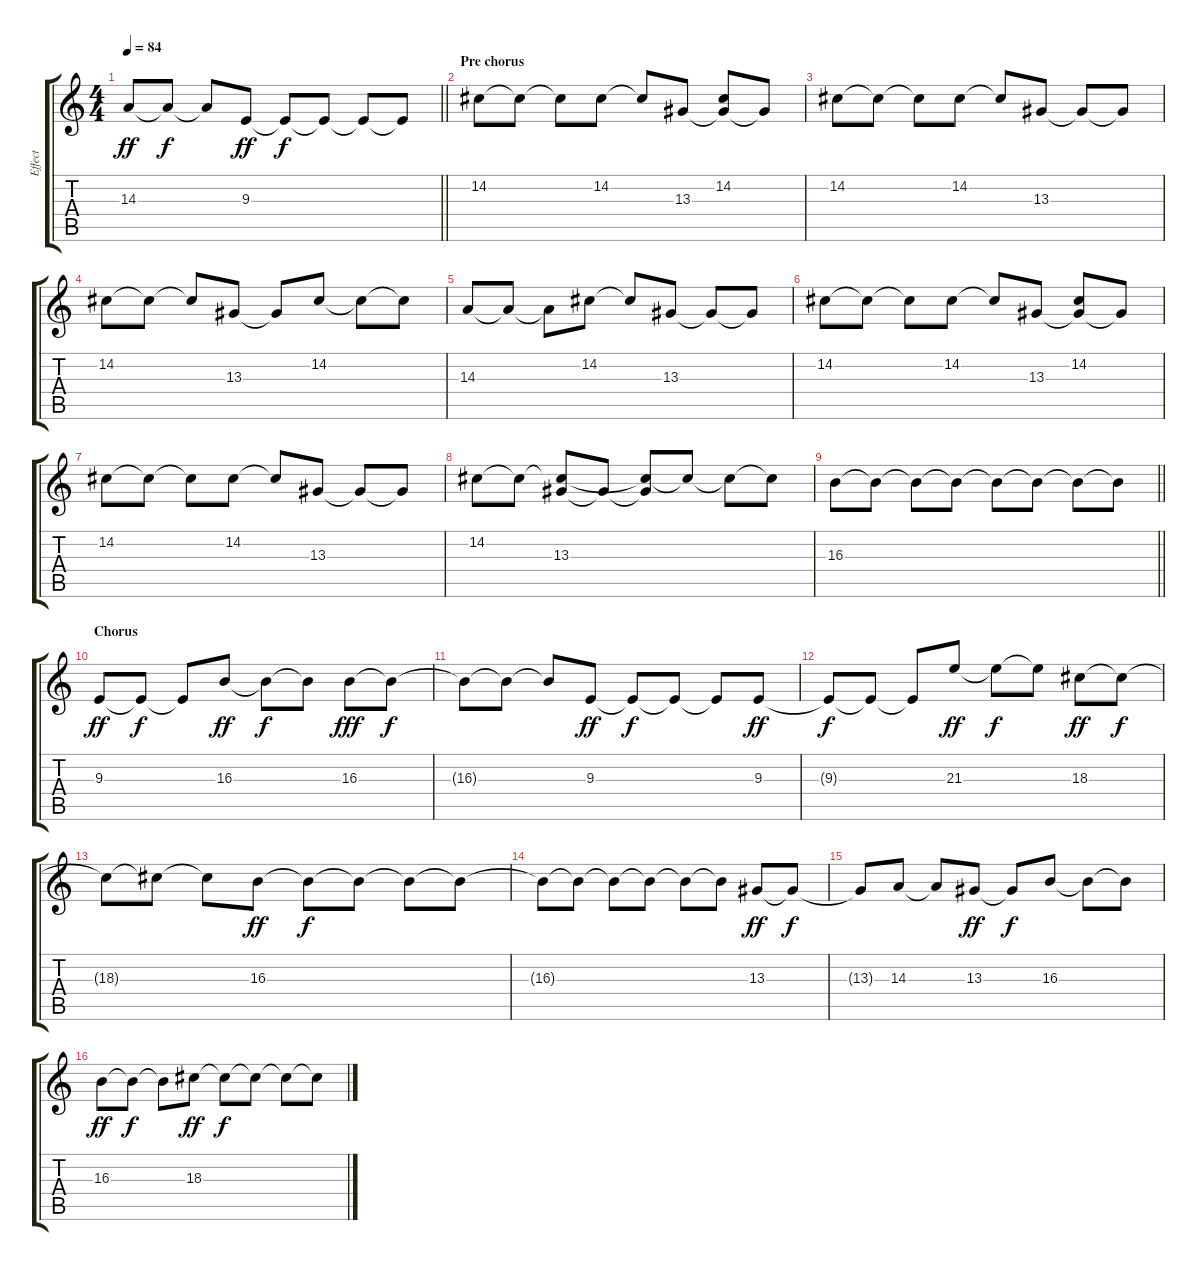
\track ("Effect" "Effect") {instrument fx5brightness}
\staff {score tabs}
\tuning (E4 B3 G3 D3 A2 E2) {hide}
\ts (4 4)
\tempo 84
\clef g2
\barLineRight lightlight
\ks c
14.3.8{dy ff} 14.3{t}.8{dy f} 14.3{t}.8 9.3.8{dy ff} 9.3{t}.8{dy f} 9.3{t}.8 9.3{t}.8 9.3{t}.8 |
\section ("" "Pre chorus")
14.2.8 14.2{t}.8 14.2{t}.8 14.2.8 14.2{t}.8 13.3.8 (14.2 13.3{t}).8 13.3{t}.8 |
14.2.8 14.2{t}.8 14.2{t}.8 14.2.8 14.2{t}.8 13.3.8 13.3{t}.8 13.3{t}.8 |
14.2.8 14.2{t}.8 14.2{t}.8 13.3.8 13.3{t}.8 14.2.8 14.2{t}.8 14.2{t}.8 |
14.3.8 14.3{t}.8 14.3{t}.8 14.2.8 14.2{t}.8 13.3.8 13.3{t}.8 13.3{t}.8 |
14.2.8 14.2{t}.8 14.2{t}.8 14.2.8 14.2{t}.8 13.3.8 (14.2 13.3{t}).8 13.3{t}.8 |
14.2.8 14.2{t}.8 14.2{t}.8 14.2.8 14.2{t}.8 13.3.8 13.3{t}.8 13.3{t}.8 |
14.2.8 14.2{t}.8 (14.2{t} 13.3).8 13.3{t}.8 (14.2{t} 13.3{t}).8 14.2{t}.8 14.2{t}.8 14.2{t}.8 |
\barLineRight lightlight
16.3.8 16.3{t}.8 16.3{t}.8 16.3{t}.8 16.3{t}.8 16.3{t}.8 16.3{t}.8 16.3{t}.8 |
\section ("" "Chorus")
9.3.8{dy ff} 9.3{t}.8{dy f} 9.3{t}.8 16.3.8{dy ff} 16.3{t}.8{dy f} 16.3{t}.8 16.3.8{dy fff} 16.3{t}.8{dy f} |
16.3{t}.8 16.3{t}.8 16.3{t}.8 9.3.8{dy ff} 9.3{t}.8{dy f} 9.3{t}.8 9.3{t}.8 9.3.8{dy ff} |
9.3{t}.8{dy f} 9.3{t}.8 9.3{t}.8 21.3.8{dy ff} 21.3{t}.8{dy f} 21.3{t}.8 18.3.8{dy ff} 18.3{t}.8{dy f} |
18.3{t}.8 18.3{t}.8 18.3{t}.8 16.3.8{dy ff} 16.3{t}.8{dy f} 16.3{t}.8 16.3{t}.8 16.3{t}.8 |
16.3{t}.8 16.3{t}.8 16.3{t}.8 16.3{t}.8 16.3{t}.8 16.3{t}.8 13.3.8{dy ff} 13.3{t}.8{dy f} |
13.3{t}.8 14.3.8 14.3{t}.8 13.3.8{dy ff} 13.3{t}.8{dy f} 16.3.8 16.3{t}.8 16.3{t}.8 |
16.3.8{dy ff} 16.3{t}.8{dy f} 16.3{t}.8 18.3.8{dy ff} 18.3{t}.8{dy f} 18.3{t}.8 18.3{t}.8 18.3{t}.8
